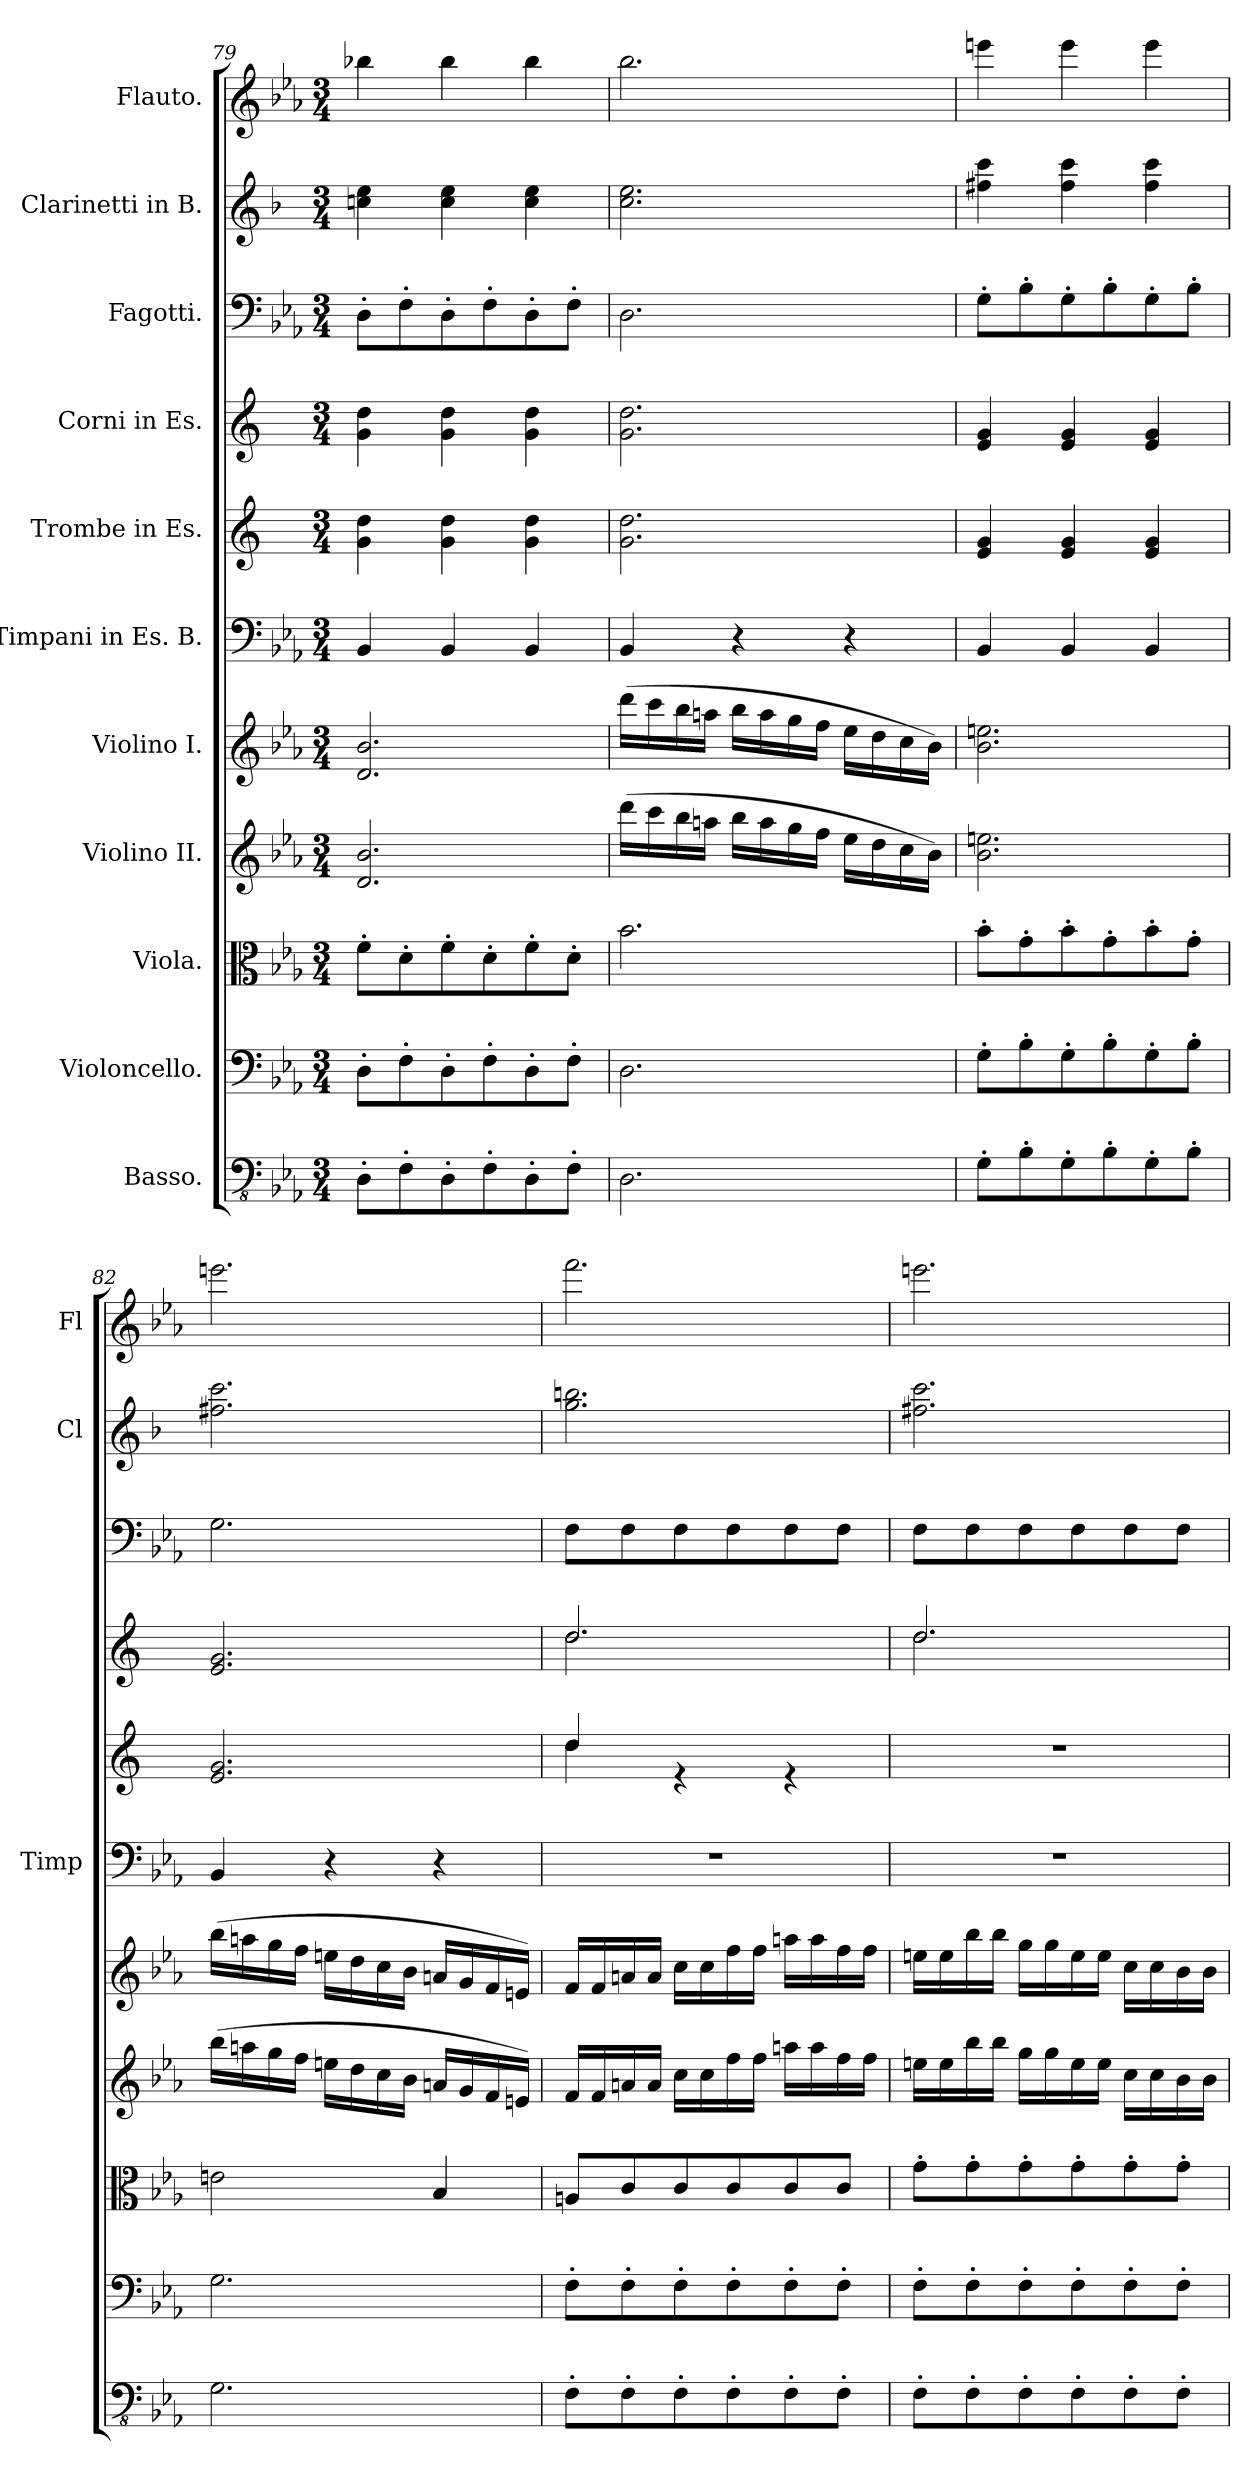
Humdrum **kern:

**kern	**kern	**kern	**kern	**kern	**kern	**kern	**kern	**kern	**kern	**kern
*part11	*part10	*part9	*part8	*part7	*part6	*part5	*part4	*part3	*part2	*part1
*staff11	*staff10	*staff9	*staff8	*staff7	*staff6	*staff5	*staff4	*staff3	*staff2	*staff1
*I"Basso.	*I"Violoncello.	*I"Viola.	*I"Violino II.	*I"Violino I.	*I"Timpani in Es. B.	*I"Trombe in Es.	*I"Corni in Es.	*I"Fagotti.	*I"Clarinetti in B.	*I"Flauto.
*	*	*	*	*	*I'Timp	*	*	*	*I'Cl	*I'Fl
!!LO:PB:g=z
*clefFv4	*clefF4	*clefC3	*clefG2	*clefG2	*clefF4	*clefG2	*clefG2	*clefF4	*clefG2	*clefG2
*	*	*	*	*	*	*ITrd-2c-3	*ITrd5c9	*	*ITrd1c2	*
*k[b-e-a-]	*k[b-e-a-]	*k[b-e-a-]	*k[b-e-a-]	*k[b-e-a-]	*k[b-e-a-]	*k[b-e-a-]	*k[b-e-a-]	*k[b-e-a-]	*k[b-e-a-]	*k[b-e-a-]
*M3/4	*M3/4	*M3/4	*M3/4	*M3/4	*M3/4	*M3/4	*M3/4	*M3/4	*M3/4	*M3/4
=79	=79	=79	=79	=79	=79	=79	=79	=79	=79	=79
8DD'\L	8D'\L	8f'\L	2.d/ 2.b-/	2.d/ 2.b-/	4BB-/	4b-\ 4ff\	4B-\ 4f\	8D'\L	4b-X\ 4dd\	4bb-X\
8FF'\	8F'\	8d'\	.	.	.	.	.	8F'\	.	.
8DD'\	8D'\	8f'\	.	.	4BB-/	4b-\ 4ff\	4B-\ 4f\	8D'\	4b-\ 4dd\	4bb-\
8FF'\	8F'\	8d'\	.	.	.	.	.	8F'\	.	.
8DD'\	8D'\	8f'\	.	.	4BB-/	4b-\ 4ff\	4B-\ 4f\	8D'\	4b-\ 4dd\	4bb-\
8FF'\J	8F'\J	8d'\J	.	.	.	.	.	8F'\J	.	.
=80	=80	=80	=80	=80	=80	=80	=80	=80	=80	=80
2.DD\	2.D\	2.b-\	(>16ddd\LL	(>16ddd\LL	4BB-/	2.b-\ 2.ff\	2.B-\ 2.f\	2.D\	2.b-\ 2.dd\	2.bb-\
.	.	.	16ccc\	16ccc\	.	.	.	.	.	.
.	.	.	16bb-\	16bb-\	.	.	.	.	.	.
.	.	.	16aan\JJ	16aan\JJ	.	.	.	.	.	.
.	.	.	16bb-\LL	16bb-\LL	4r	.	.	.	.	.
.	.	.	16aa\	16aa\	.	.	.	.	.	.
.	.	.	16gg\	16gg\	.	.	.	.	.	.
.	.	.	16ff\JJ	16ff\JJ	.	.	.	.	.	.
.	.	.	16ee-\LL	16ee-\LL	4r	.	.	.	.	.
.	.	.	16dd\	16dd\	.	.	.	.	.	.
.	.	.	16cc\	16cc\	.	.	.	.	.	.
.	.	.	16b-\JJ)	16b-\JJ)	.	.	.	.	.	.
=81	=81	=81	=81	=81	=81	=81	=81	=81	=81	=81
8GG'\L	8G'\L	8b-'\L	2.b-\ 2.een\	2.b-\ 2.een\	4BB-/	4g/ 4b-/	4G/ 4B-/	8G'\L	4een\ 4bb-\	4eeen\
8BB-'\	8B-'\	8g'\	.	.	.	.	.	8B-'\	.	.
8GG'\	8G'\	8b-'\	.	.	4BB-/	4g/ 4b-/	4G/ 4B-/	8G'\	4ee\ 4bb-\	4eee\
8BB-'\	8B-'\	8g'\	.	.	.	.	.	8B-'\	.	.
8GG'\	8G'\	8b-'\	.	.	4BB-/	4g/ 4b-/	4G/ 4B-/	8G'\	4ee\ 4bb-\	4eee\
8BB-'\J	8B-'\J	8g'\J	.	.	.	.	.	8B-'\J	.	.
=82	=82	=82	=82	=82	=82	=82	=82	=82	=82	=82
2.GG\	2.G\	2en\	(>16bb-\LL	(>16bb-\LL	4BB-/	2.g/ 2.b-/	2.G/ 2.B-/	2.G\	2.een\ 2.bb-\	2.eeen\
.	.	.	16aan\	16aan\	.	.	.	.	.	.
.	.	.	16gg\	16gg\	.	.	.	.	.	.
.	.	.	16ff\JJ	16ff\JJ	.	.	.	.	.	.
.	.	.	16een\LL	16een\LL	4r	.	.	.	.	.
.	.	.	16dd\	16dd\	.	.	.	.	.	.
.	.	.	16cc\	16cc\	.	.	.	.	.	.
.	.	.	16b-\JJ	16b-\JJ	.	.	.	.	.	.
.	.	4B-/	16an/LL	16an/LL	4r	.	.	.	.	.
.	.	.	16g/	16g/	.	.	.	.	.	.
.	.	.	16f/	16f/	.	.	.	.	.	.
.	.	.	16en/JJ)	16en/JJ)	.	.	.	.	.	.
=83	=83	=83	=83	=83	=83	=83	=83	=83	=83	=83
*	*	*	*	*	*	*^	*^	*	*	*
8FF'\L	8F'\L	8An/L	16f/LL	16f/LL	2.r	4ff/	4ff\	2.f/	2.f\	8F\L	2.ff\ 2.aan\	2.fff\
.	.	.	16f/	16f/	.	.	.	.	.	.	.	.
8FF'\	8F'\	8c/	16an/	16an/	.	.	.	.	.	8F\	.	.
.	.	.	16a/JJ	16a/JJ	.	.	.	.	.	.	.	.
8FF'\	8F'\	8c/	16cc\LL	16cc\LL	.	4re	2ryy	.	.	8F\	.	.
.	.	.	16cc\	16cc\	.	.	.	.	.	.	.	.
8FF'\	8F'\	8c/	16ff\	16ff\	.	.	.	.	.	8F\	.	.
.	.	.	16ff\JJ	16ff\JJ	.	.	.	.	.	.	.	.
8FF'\	8F'\	8c/	16aan\LL	16aan\LL	.	4re	.	.	.	8F\	.	.
.	.	.	16aa\	16aa\	.	.	.	.	.	.	.	.
8FF'\J	8F'\J	8c/J	16ff\	16ff\	.	.	.	.	.	8F\J	.	.
.	.	.	16ff\JJ	16ff\JJ	.	.	.	.	.	.	.	.
*	*	*	*	*	*	*v	*v	*	*	*	*	*
=84	=84	=84	=84	=84	=84	=84	=84	=84	=84	=84	=84
8FF'\L	8F'\L	8g'\L	16een\LL	16een\LL	2.r	2.r	2.f/	2.f\	8F\L	2.een\ 2.bb-\	2.eeen\
.	.	.	16ee\	16ee\	.	.	.	.	.	.	.
8FF'\	8F'\	8g'\	16bb-\	16bb-\	.	.	.	.	8F\	.	.
.	.	.	16bb-\JJ	16bb-\JJ	.	.	.	.	.	.	.
8FF'\	8F'\	8g'\	16gg\LL	16gg\LL	.	.	.	.	8F\	.	.
.	.	.	16gg\	16gg\	.	.	.	.	.	.	.
8FF'\	8F'\	8g'\	16ee\	16ee\	.	.	.	.	8F\	.	.
.	.	.	16ee\JJ	16ee\JJ	.	.	.	.	.	.	.
8FF'\	8F'\	8g'\	16cc\LL	16cc\LL	.	.	.	.	8F\	.	.
.	.	.	16cc\	16cc\	.	.	.	.	.	.	.
8FF'\J	8F'\J	8g'\J	16b-\	16b-\	.	.	.	.	8F\J	.	.
.	.	.	16b-\JJ	16b-\JJ	.	.	.	.	.	.	.
*	*	*	*	*	*	*	*v	*v	*	*	*
=	=	=	=	=	=	=	=	=	=	=
*-	*-	*-	*-	*-	*-	*-	*-	*-	*-	*-
